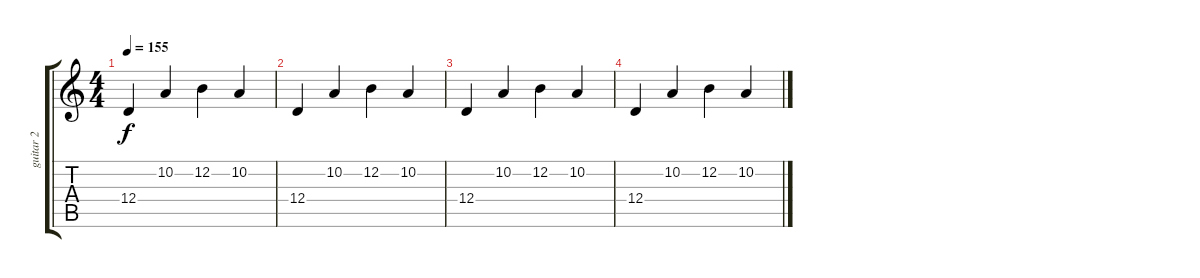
\track ("guitar 2" "guitar 2") {instrument pad1newage}
\staff {score tabs}
\tuning (E4 B3 G3 D3 A2 E2) {hide}
\ts (4 4)
\tempo 155
\clef g2
\ks c
12.4.4{dy f} 10.2.4 12.2.4 10.2.4 |
12.4.4 10.2.4 12.2.4 10.2.4 |
12.4.4 10.2.4 12.2.4 10.2.4 |
12.4.4 10.2.4 12.2.4 10.2.4
